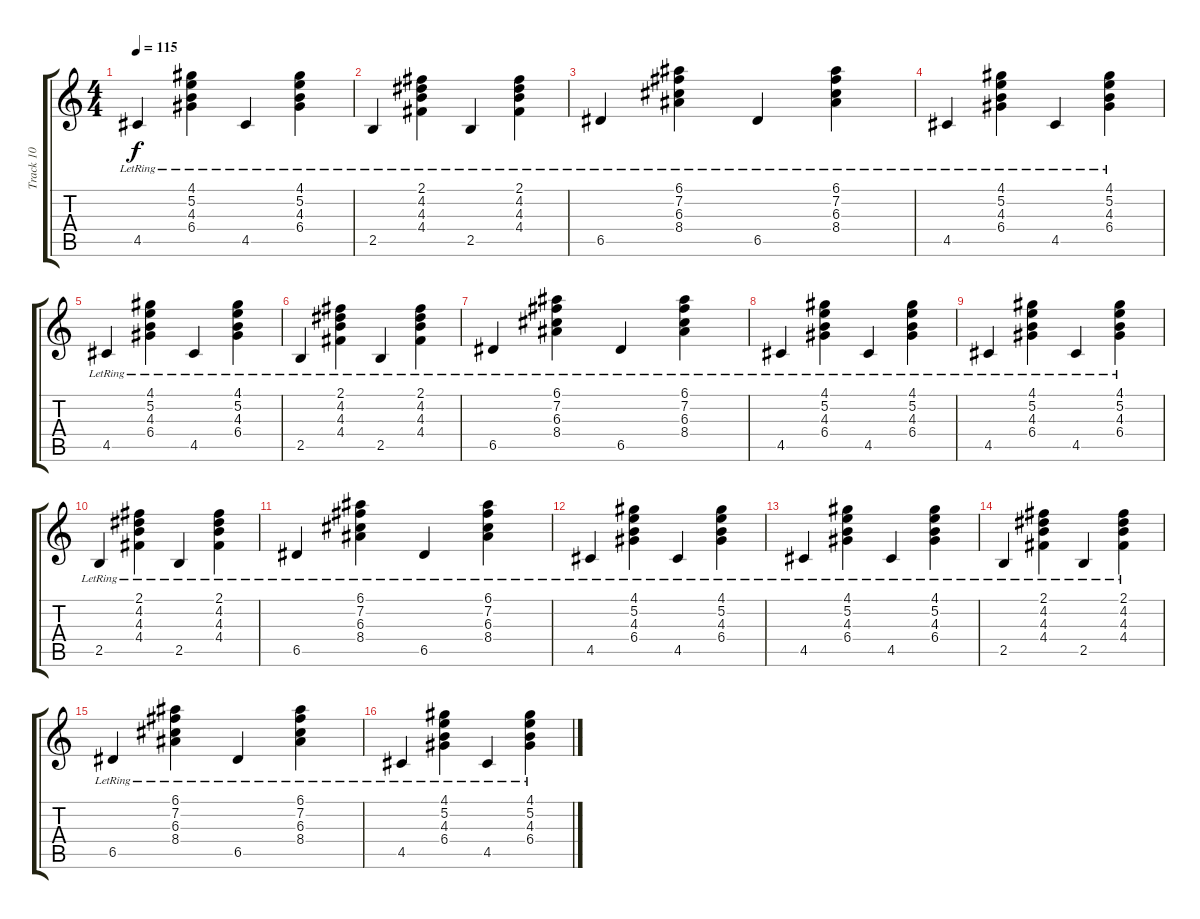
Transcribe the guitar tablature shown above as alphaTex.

\track ("Track 10" "Track 10") {instrument acousticguitarnylon}
\staff {score tabs}
\tuning (E4 B3 G3 D3 A2 E2) {hide}
\ts (4 4)
\tempo 115
\clef g2
\ks c
4.5{lr}.4{dy f} (4.1{lr} 5.2{lr} 4.3{lr} 6.4{lr}).4 4.5{lr}.4 (4.1{lr} 5.2{lr} 4.3{lr} 6.4{lr}).4 |
2.5{lr}.4 (2.1{lr} 4.2{lr} 4.3{lr} 4.4{lr}).4 2.5{lr}.4 (2.1{lr} 4.2{lr} 4.3{lr} 4.4{lr}).4 |
6.5{lr}.4 (6.1{lr} 7.2{lr} 6.3{lr} 8.4{lr}).4 6.5{lr}.4 (6.1{lr} 7.2{lr} 6.3{lr} 8.4{lr}).4 |
4.5{lr}.4 (4.1{lr} 5.2{lr} 4.3{lr} 6.4{lr}).4 4.5{lr}.4 (4.1{lr} 5.2{lr} 4.3{lr} 6.4{lr}).4 |
4.5{lr}.4 (4.1{lr} 5.2{lr} 4.3{lr} 6.4{lr}).4 4.5{lr}.4 (4.1{lr} 5.2{lr} 4.3{lr} 6.4{lr}).4 |
2.5{lr}.4 (2.1{lr} 4.2{lr} 4.3{lr} 4.4{lr}).4 2.5{lr}.4 (2.1{lr} 4.2{lr} 4.3{lr} 4.4{lr}).4 |
6.5{lr}.4 (6.1{lr} 7.2{lr} 6.3{lr} 8.4{lr}).4 6.5{lr}.4 (6.1{lr} 7.2{lr} 6.3{lr} 8.4{lr}).4 |
4.5{lr}.4{volume 9 instrument acousticguitarnylon} (4.1{lr} 5.2{lr} 4.3{lr} 6.4{lr}).4 4.5{lr}.4 (4.1{lr} 5.2{lr} 4.3{lr} 6.4{lr}).4 |
4.5{lr}.4 (4.1{lr} 5.2{lr} 4.3{lr} 6.4{lr}).4 4.5{lr}.4 (4.1{lr} 5.2{lr} 4.3{lr} 6.4{lr}).4 |
2.5{lr}.4 (2.1{lr} 4.2{lr} 4.3{lr} 4.4{lr}).4 2.5{lr}.4 (2.1{lr} 4.2{lr} 4.3{lr} 4.4{lr}).4 |
6.5{lr}.4 (6.1{lr} 7.2{lr} 6.3{lr} 8.4{lr}).4 6.5{lr}.4 (6.1{lr} 7.2{lr} 6.3{lr} 8.4{lr}).4 |
4.5{lr}.4 (4.1{lr} 5.2{lr} 4.3{lr} 6.4{lr}).4 4.5{lr}.4 (4.1{lr} 5.2{lr} 4.3{lr} 6.4{lr}).4 |
4.5{lr}.4 (4.1{lr} 5.2{lr} 4.3{lr} 6.4{lr}).4 4.5{lr}.4 (4.1{lr} 5.2{lr} 4.3{lr} 6.4{lr}).4 |
2.5{lr}.4 (2.1{lr} 4.2{lr} 4.3{lr} 4.4{lr}).4 2.5{lr}.4 (2.1{lr} 4.2{lr} 4.3{lr} 4.4{lr}).4 |
6.5{lr}.4 (6.1{lr} 7.2{lr} 6.3{lr} 8.4{lr}).4 6.5{lr}.4 (6.1{lr} 7.2{lr} 6.3{lr} 8.4{lr}).4 |
4.5{lr}.4{volume 9 instrument acousticguitarnylon} (4.1{lr} 5.2{lr} 4.3{lr} 6.4{lr}).4 4.5{lr}.4 (4.1{lr} 5.2{lr} 4.3{lr} 6.4{lr}).4
